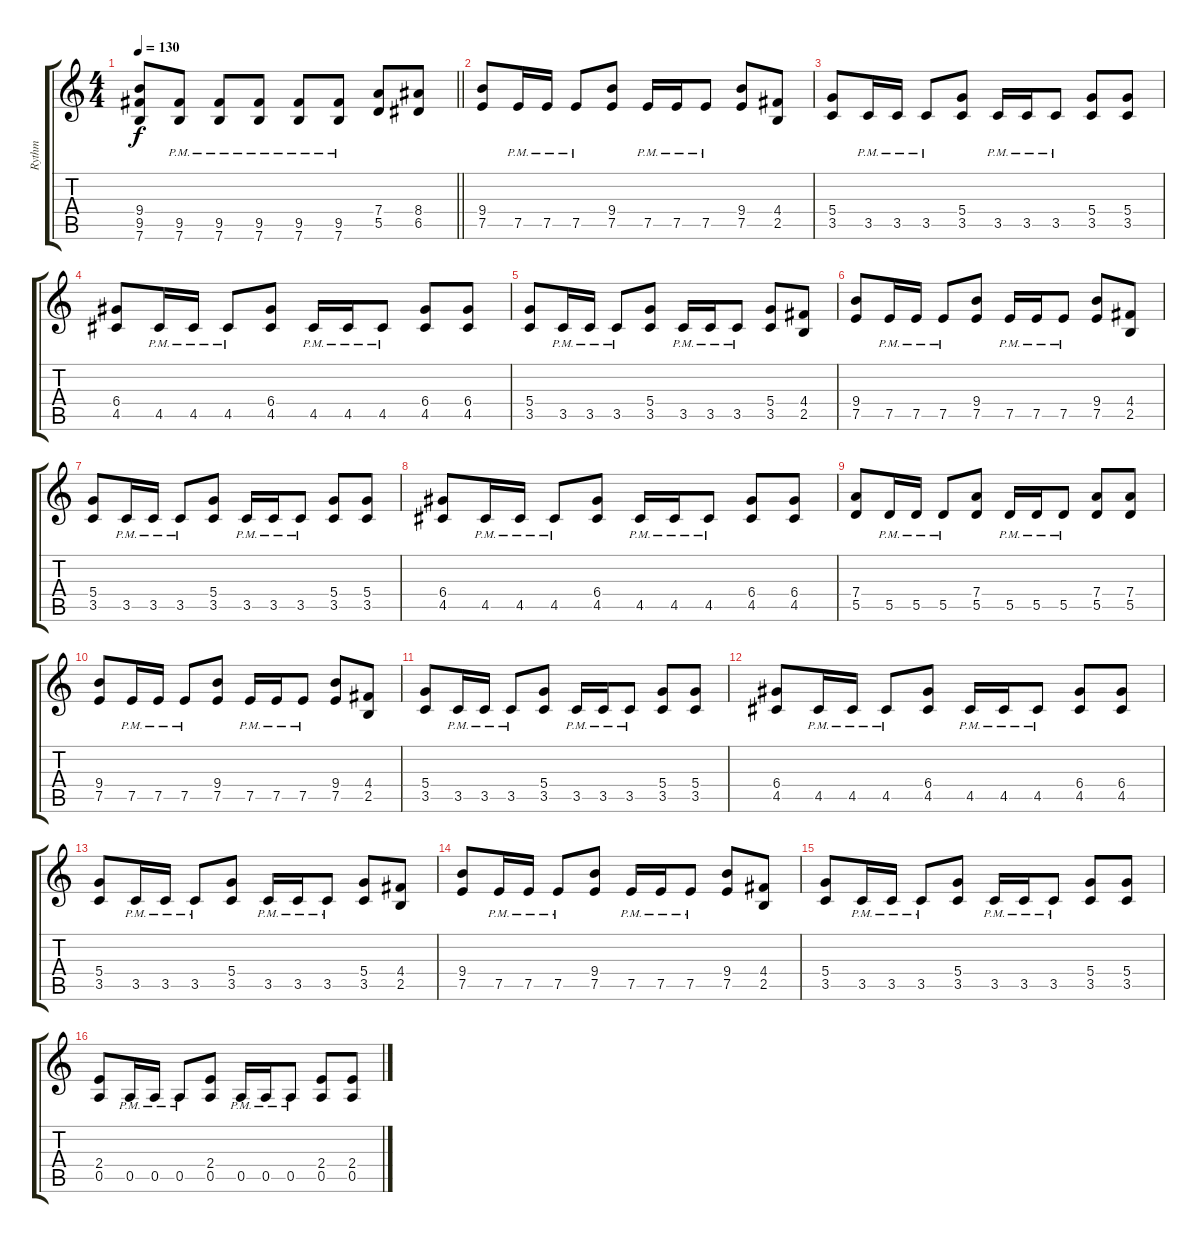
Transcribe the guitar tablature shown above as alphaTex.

\track ("Rythm " "Rythm ") {instrument distortionguitar}
\staff {score tabs}
\tuning (E4 B3 G3 D3 A2 E2) {hide}
\ts (4 4)
\tempo 130
\clef g2
\barLineRight lightlight
\ks c
(9.4{t} 9.5{t} 7.6{t}).8{dy f} (9.5{pm} 7.6{pm}).8 (9.5{pm} 7.6{pm}).8 (9.5{pm} 7.6{pm}).8 (9.5{pm} 7.6{pm}).8 (9.5{pm} 7.6{pm}).8 (7.4 5.5).8 (8.4 6.5).8 |
(9.4 7.5).8 7.5{pm}.16 7.5{pm}.16 7.5{pm}.8 (9.4 7.5).8 7.5{pm}.16 7.5{pm}.16 7.5{pm}.8 (9.4 7.5).8 (4.4 2.5).8 |
(5.4 3.5).8 3.5{pm}.16 3.5{pm}.16 3.5{pm}.8 (5.4 3.5).8 3.5{pm}.16 3.5{pm}.16 3.5{pm}.8 (5.4 3.5).8 (5.4 3.5).8 |
(6.4 4.5).8 4.5{pm}.16 4.5{pm}.16 4.5{pm}.8 (6.4 4.5).8 4.5{pm}.16 4.5{pm}.16 4.5{pm}.8 (6.4 4.5).8 (6.4 4.5).8 |
(5.4 3.5).8 3.5{pm}.16 3.5{pm}.16 3.5{pm}.8 (5.4 3.5).8 3.5{pm}.16 3.5{pm}.16 3.5{pm}.8 (5.4 3.5).8 (4.4 2.5).8 |
(9.4 7.5).8 7.5{pm}.16 7.5{pm}.16 7.5{pm}.8 (9.4 7.5).8 7.5{pm}.16 7.5{pm}.16 7.5{pm}.8 (9.4 7.5).8 (4.4 2.5).8 |
(5.4 3.5).8 3.5{pm}.16 3.5{pm}.16 3.5{pm}.8 (5.4 3.5).8 3.5{pm}.16 3.5{pm}.16 3.5{pm}.8 (5.4 3.5).8 (5.4 3.5).8 |
(6.4 4.5).8 4.5{pm}.16 4.5{pm}.16 4.5{pm}.8 (6.4 4.5).8 4.5{pm}.16 4.5{pm}.16 4.5{pm}.8 (6.4 4.5).8 (6.4 4.5).8 |
(7.4 5.5).8 5.5{pm}.16 5.5{pm}.16 5.5{pm}.8 (7.4 5.5).8 5.5{pm}.16 5.5{pm}.16 5.5{pm}.8 (7.4 5.5).8 (7.4 5.5).8 |
(9.4 7.5).8 7.5{pm}.16 7.5{pm}.16 7.5{pm}.8 (9.4 7.5).8 7.5{pm}.16 7.5{pm}.16 7.5{pm}.8 (9.4 7.5).8 (4.4 2.5).8 |
(5.4 3.5).8 3.5{pm}.16 3.5{pm}.16 3.5{pm}.8 (5.4 3.5).8 3.5{pm}.16 3.5{pm}.16 3.5{pm}.8 (5.4 3.5).8 (5.4 3.5).8 |
(6.4 4.5).8 4.5{pm}.16 4.5{pm}.16 4.5{pm}.8 (6.4 4.5).8 4.5{pm}.16 4.5{pm}.16 4.5{pm}.8 (6.4 4.5).8 (6.4 4.5).8 |
(5.4 3.5).8 3.5{pm}.16 3.5{pm}.16 3.5{pm}.8 (5.4 3.5).8 3.5{pm}.16 3.5{pm}.16 3.5{pm}.8 (5.4 3.5).8 (4.4 2.5).8 |
(9.4 7.5).8 7.5{pm}.16 7.5{pm}.16 7.5{pm}.8 (9.4 7.5).8 7.5{pm}.16 7.5{pm}.16 7.5{pm}.8 (9.4 7.5).8 (4.4 2.5).8 |
(5.4 3.5).8 3.5{pm}.16 3.5{pm}.16 3.5{pm}.8 (5.4 3.5).8 3.5{pm}.16 3.5{pm}.16 3.5{pm}.8 (5.4 3.5).8 (5.4 3.5).8 |
(2.4 0.5).8 0.5{pm}.16 0.5{pm}.16 0.5{pm}.8 (2.4 0.5).8 0.5{pm}.16 0.5{pm}.16 0.5{pm}.8 (2.4 0.5).8 (2.4 0.5).8
